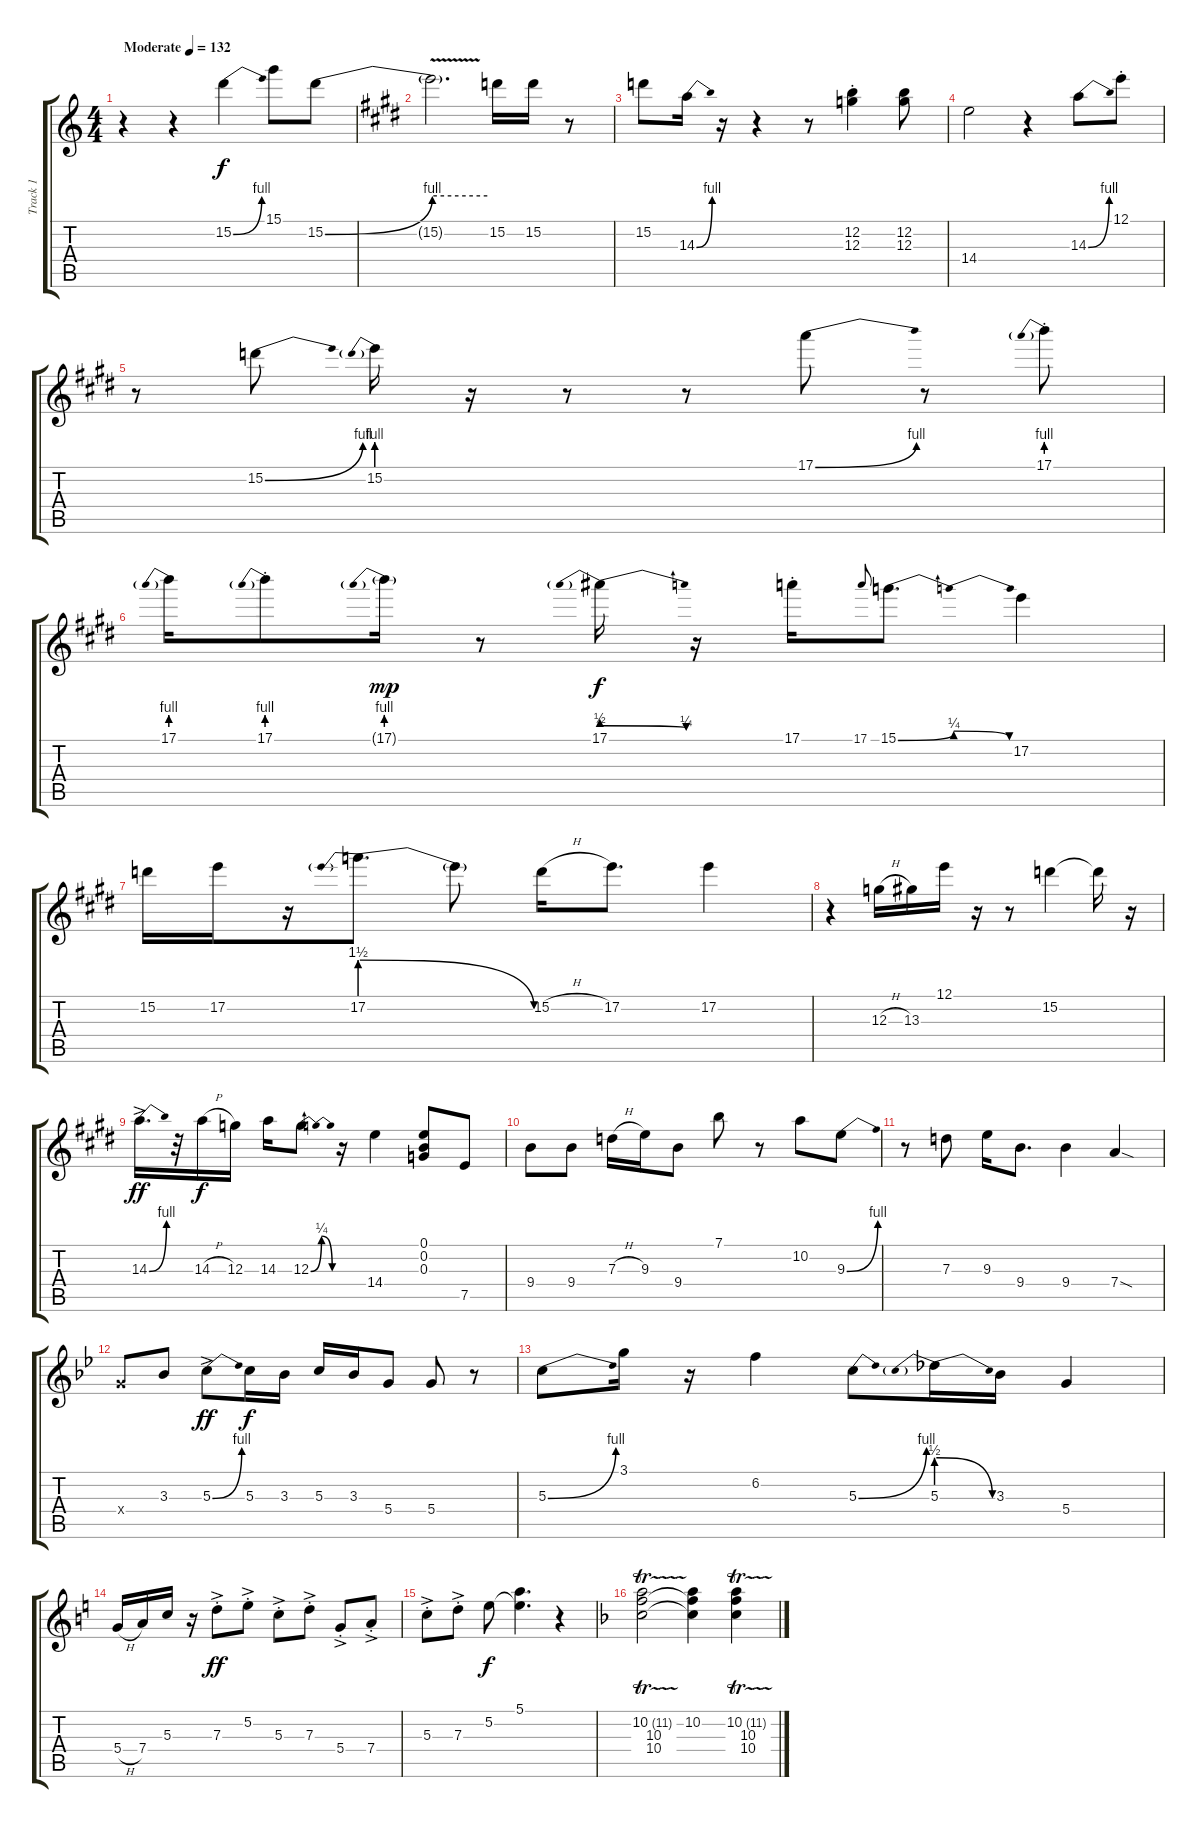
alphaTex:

\track ("Track 1" "Track 1") {instrument distortionguitar}
\staff {score tabs}
\tuning (E4 B3 G3 D3 A2 E2) {hide}
\ts (4 4)
\tempo (132 "Moderate")
\clef g2
\ks c
r.4{dy f instrument distortionguitar} r.4 15.2{be (bend 0 0 60 4)}.4 15.1.8 15.2{be (bend 0 0 60 4)}.8 |
\ks e
15.2{be (hold 0 4 60 4) v t}.2{d} 15.2.16 15.2.16 r.8 |
15.2.8 14.3{be (bend 0 0 60 4)}.16 r.16 r.4 r.8 (12.2{st} 12.3{st}).4 (12.2 12.3).8 |
14.4.2 r.4 14.3{be (bend 0 0 60 4)}.8 12.1{st}.8 |
r.8 15.2{be (bend 0 0 60 4)}.8 15.2{be (prebend 0 4 60 4)}.16 r.16 r.8 r.8 17.1{be (bend 0 0 60 4)}.8 r.8 17.1{be (prebend 0 4 60 4) st}.8 |
17.1{be (prebend 0 4 60 4)}.16 17.1{be (prebend 0 4 60 4) st}.8 17.1{be (prebend 0 4 60 4) g}.16{dy mp} r.8 17.1{be (prebendrelease 0 2 60 1)}.16{dy f} r.16 17.1{st}.16 17.1.8{gr onbeat} 15.1{be (bendrelease 0 0 15 1 15 1 60 0)}.8{d} 17.2.4 |
15.2.16 17.2.16 r.16 17.2{be (prebendrelease 0 6 60 0)}.8{d} 17.2{t}.8 15.2{h}.16 17.2.8{d} 17.2.4 |
r.4 12.3{h}.16 13.3.16 12.1.16 r.16 r.8 15.2.4 15.2{t}.16 r.16 |
14.3{be (bend 0 0 60 4) ac}.16{d dy ff} r.32 14.3{h}.16{dy f} 12.3.16 14.3.16 12.3{be (bendrelease 0 0 30 1 30 1 60 0)}.8 r.16 14.4.4 (0.1 0.2 0.3).8 7.5.8 |
9.4.8 9.4.8 7.3{h}.16 9.3.16 9.4.8 7.1.8 r.8 10.2.8 9.3{be (bend 0 0 60 4)}.8 |
r.8 7.3.8 9.3.16 9.4.8{d} 9.4.4 7.4{sod}.4 |
\ks gminor
5.4{x}.8 3.3.8 5.3{be (bend 0 0 60 4) ac}.8{dy ff} 5.3.16{dy f} 3.3.16 5.3.16 3.3.16 5.4.8 5.4.8 r.8 |
5.3{be (bend 0 0 60 4)}.8 3.1.16 r.16 6.2.4 5.3{be (bend 0 0 60 4)}.8 5.3{be (prebendrelease 0 2 60 0)}.16 3.3.16 5.4.4 |
\ks aminor
5.4{h}.16 7.4.16 5.3.16 r.16 7.3{ac st}.8{dy ff} 5.2{ac st}.8 5.3{ac st}.8 7.3{ac st}.8 5.4{ac st}.8 7.4{ac st}.8 |
5.3{ac st}.8 7.3{ac st}.8 5.2.8{dy f} (5.1 5.2{t}).4{d} r.4 |
\ks f
(10.2{tr (11 16)} 10.3 10.4).2 (10.2 10.3{t} 10.4{t}).4 (10.2{tr (11 16)} 10.3 10.4).4
